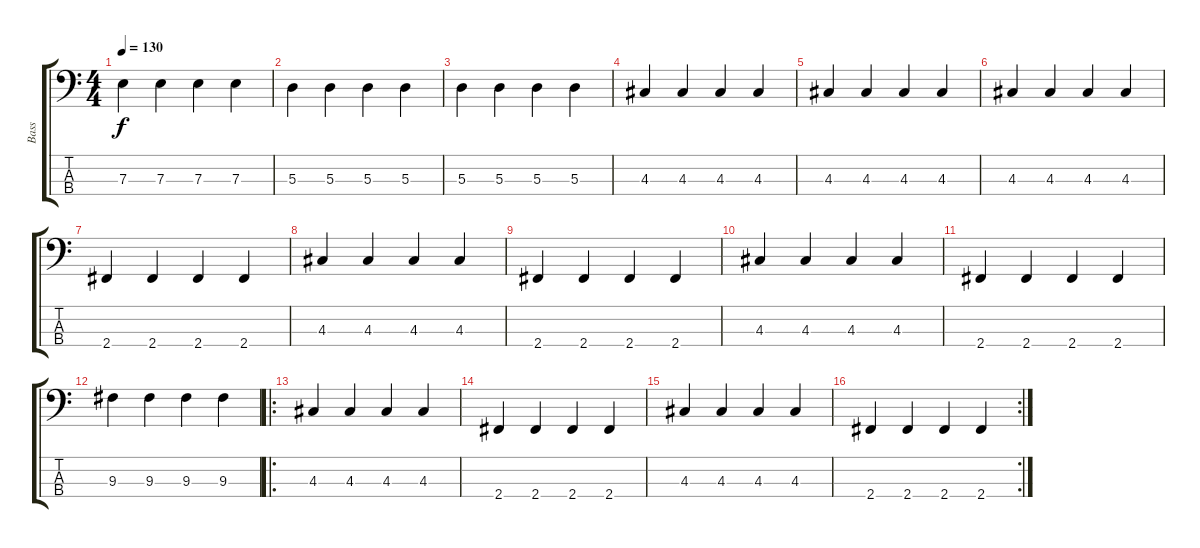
\track ("Bass" "Bass") {instrument electricbassfinger}
\staff {score tabs}
\tuning (G2 D2 A1 E1) {hide}
\ts (4 4)
\tempo 130
\clef f4
\ks c
7.3.4{dy f} 7.3.4 7.3.4 7.3.4 |
5.3.4 5.3.4 5.3.4 5.3.4 |
5.3.4 5.3.4 5.3.4 5.3.4 |
4.3.4 4.3.4 4.3.4 4.3.4 |
4.3.4 4.3.4 4.3.4 4.3.4 |
4.3.4 4.3.4 4.3.4 4.3.4 |
2.4.4 2.4.4 2.4.4 2.4.4 |
4.3.4 4.3.4 4.3.4 4.3.4 |
2.4.4 2.4.4 2.4.4 2.4.4 |
4.3.4 4.3.4 4.3.4 4.3.4 |
2.4.4 2.4.4 2.4.4 2.4.4 |
9.3.4 9.3.4 9.3.4 9.3.4 |
\ro
4.3.4 4.3.4 4.3.4 4.3.4 |
2.4.4 2.4.4 2.4.4 2.4.4 |
4.3.4 4.3.4 4.3.4 4.3.4 |
\rc 2
2.4.4 2.4.4 2.4.4 2.4.4
